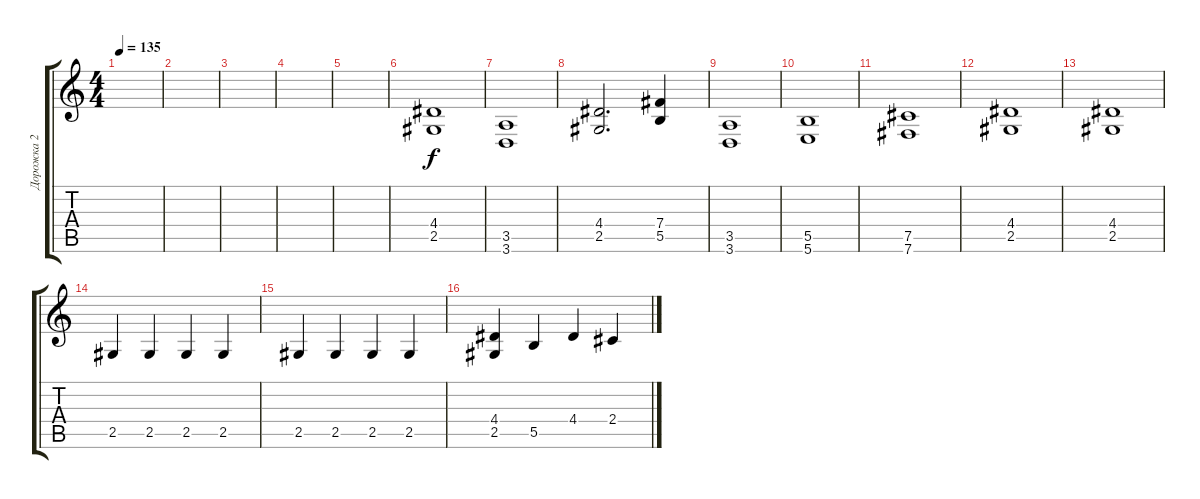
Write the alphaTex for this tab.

\track ("Дорожка 2" "Дорожка 2") {instrument distortionguitar}
\staff {score tabs}
\tuning (Db4 Ab3 E3 B2 Gb2 B1) {hide}
\ts (4 4)
\tempo 135
\clef g2
\ks c
|
|
|
|
|
(4.4 2.5).1 |
(3.5 3.6).1 |
(4.4 2.5).2{d} (7.4 5.5).4 |
(3.5 3.6).1 |
(5.5 5.6).1 |
(7.5 7.6).1 |
(4.4 2.5).1 |
(4.4 2.5).1 |
2.5.4 2.5.4 2.5.4 2.5.4 |
2.5.4 2.5.4 2.5.4 2.5.4 |
(4.4 2.5).4 5.5.4 4.4.4 2.4.4
